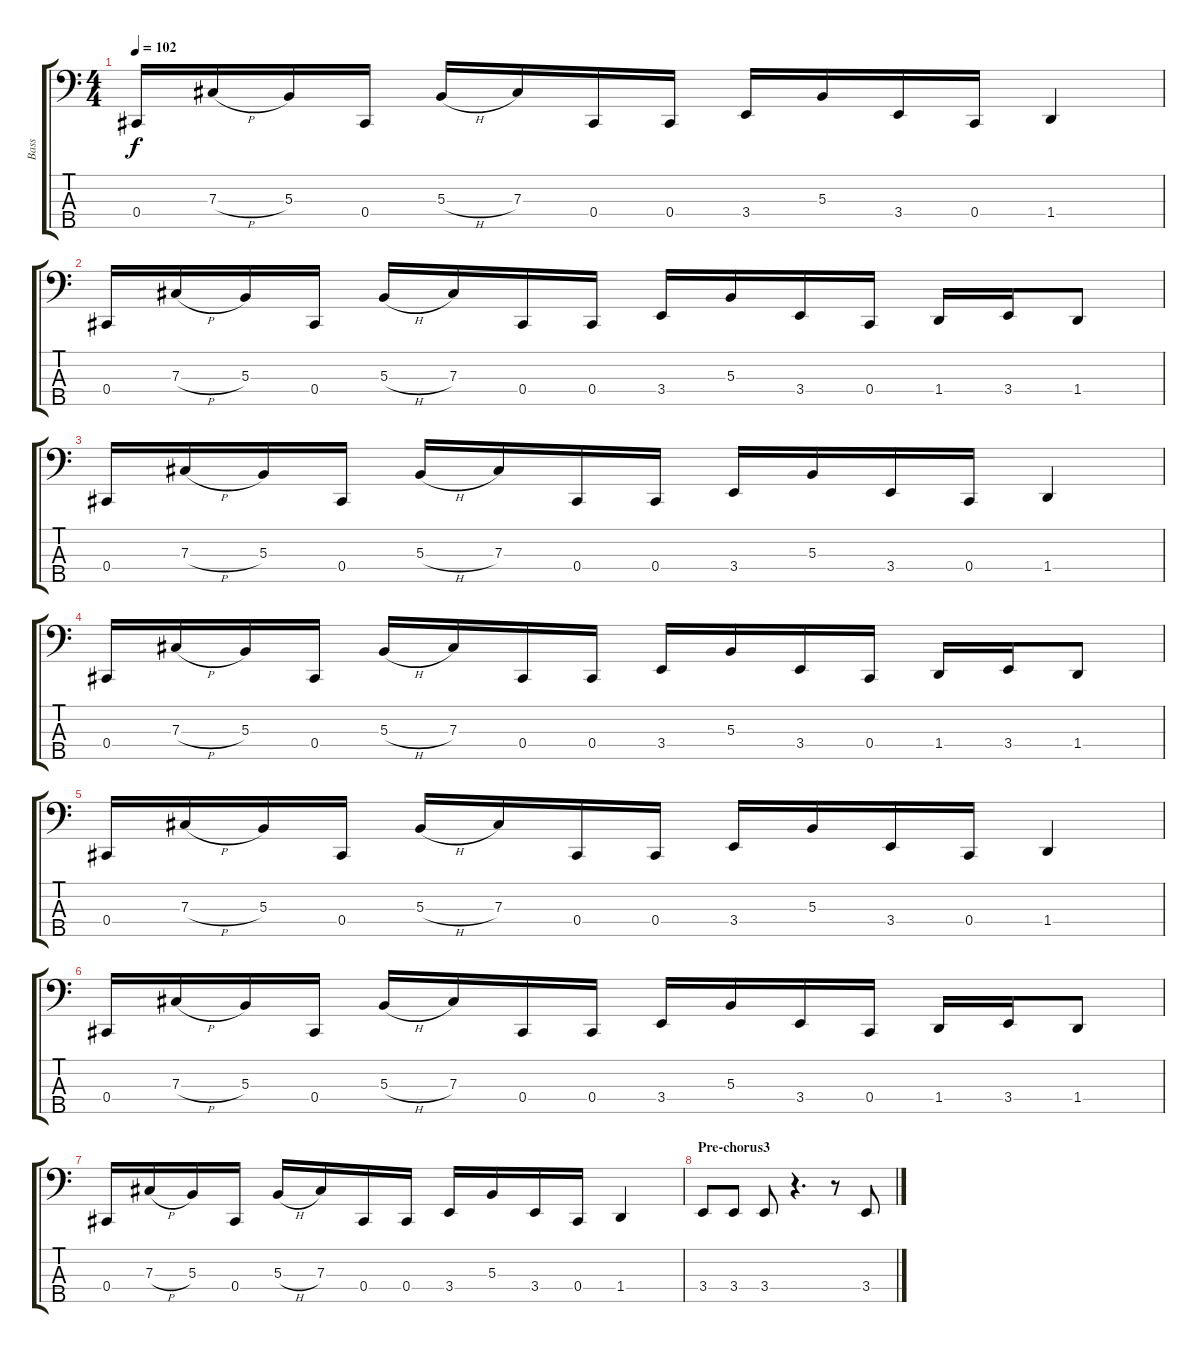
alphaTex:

\track ("Bass" "Bass") {instrument electricbassfinger}
\staff {score tabs}
\tuning (E2 B1 Gb1 Db1 Bb0) {hide}
\ts (4 4)
\tempo 102
\clef f4
\ks c
0.4.16{dy f} 7.3{h}.16 5.3.16 0.4.16 5.3{h}.16 7.3.16 0.4.16 0.4.16 3.4.16 5.3.16 3.4.16 0.4.16 1.4.4 |
0.4.16 7.3{h}.16 5.3.16 0.4.16 5.3{h}.16 7.3.16 0.4.16 0.4.16 3.4.16 5.3.16 3.4.16 0.4.16 1.4.16 3.4.16 1.4.8 |
0.4.16 7.3{h}.16 5.3.16 0.4.16 5.3{h}.16 7.3.16 0.4.16 0.4.16 3.4.16 5.3.16 3.4.16 0.4.16 1.4.4 |
0.4.16 7.3{h}.16 5.3.16 0.4.16 5.3{h}.16 7.3.16 0.4.16 0.4.16 3.4.16 5.3.16 3.4.16 0.4.16 1.4.16 3.4.16 1.4.8 |
0.4.16 7.3{h}.16 5.3.16 0.4.16 5.3{h}.16 7.3.16 0.4.16 0.4.16 3.4.16 5.3.16 3.4.16 0.4.16 1.4.4 |
0.4.16 7.3{h}.16 5.3.16 0.4.16 5.3{h}.16 7.3.16 0.4.16 0.4.16 3.4.16 5.3.16 3.4.16 0.4.16 1.4.16 3.4.16 1.4.8 |
0.4.16 7.3{h}.16 5.3.16 0.4.16 5.3{h}.16 7.3.16 0.4.16 0.4.16 3.4.16 5.3.16 3.4.16 0.4.16 1.4.4 |
\section ("" "Pre-chorus3")
3.4.8 3.4.8 3.4.8 r.4{d} r.8 3.4.8
